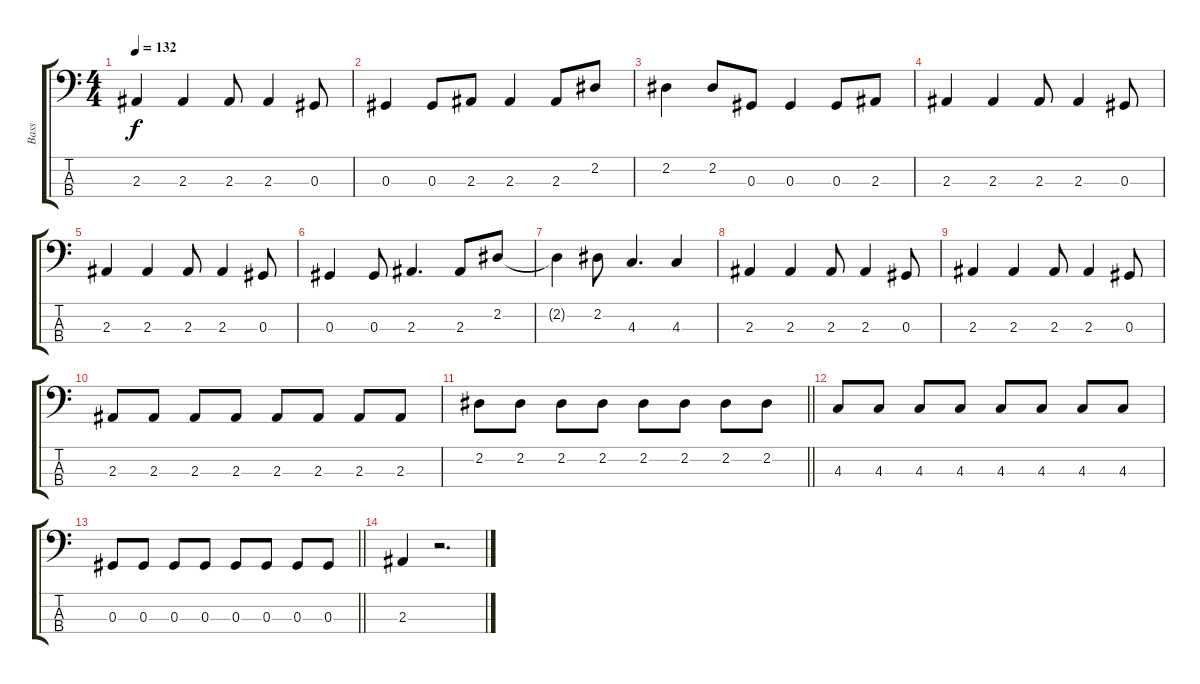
\track ("Bass" "Bass") {instrument electricbasspick}
\staff {score tabs}
\tuning (Gb2 Db2 Ab1 Eb1) {hide}
\ts (4 4)
\tempo 132
\clef f4
\ks c
2.3.4{dy f} 2.3.4 2.3.8 2.3.4 0.3.8 |
0.3.4 0.3.8 2.3.8 2.3.4 2.3.8 2.2.8 |
2.2.4 2.2.8 0.3.8 0.3.4 0.3.8 2.3.8 |
2.3.4 2.3.4 2.3.8 2.3.4 0.3.8 |
2.3.4 2.3.4 2.3.8 2.3.4 0.3.8 |
0.3.4 0.3.8 2.3.4{d} 2.3.8 2.2.8 |
2.2{t}.4 2.2.8 4.3.4{d} 4.3.4 |
2.3.4 2.3.4 2.3.8 2.3.4 0.3.8 |
2.3.4 2.3.4 2.3.8 2.3.4 0.3.8 |
2.3.8 2.3.8 2.3.8 2.3.8 2.3.8 2.3.8 2.3.8 2.3.8 |
\barLineRight lightlight
2.2.8 2.2.8 2.2.8 2.2.8 2.2.8 2.2.8 2.2.8 2.2.8 |
4.3.8 4.3.8 4.3.8 4.3.8 4.3.8 4.3.8 4.3.8 4.3.8 |
\barLineRight lightlight
0.3.8 0.3.8 0.3.8 0.3.8 0.3.8 0.3.8 0.3.8 0.3.8 |
2.3.4 r.2{d}
